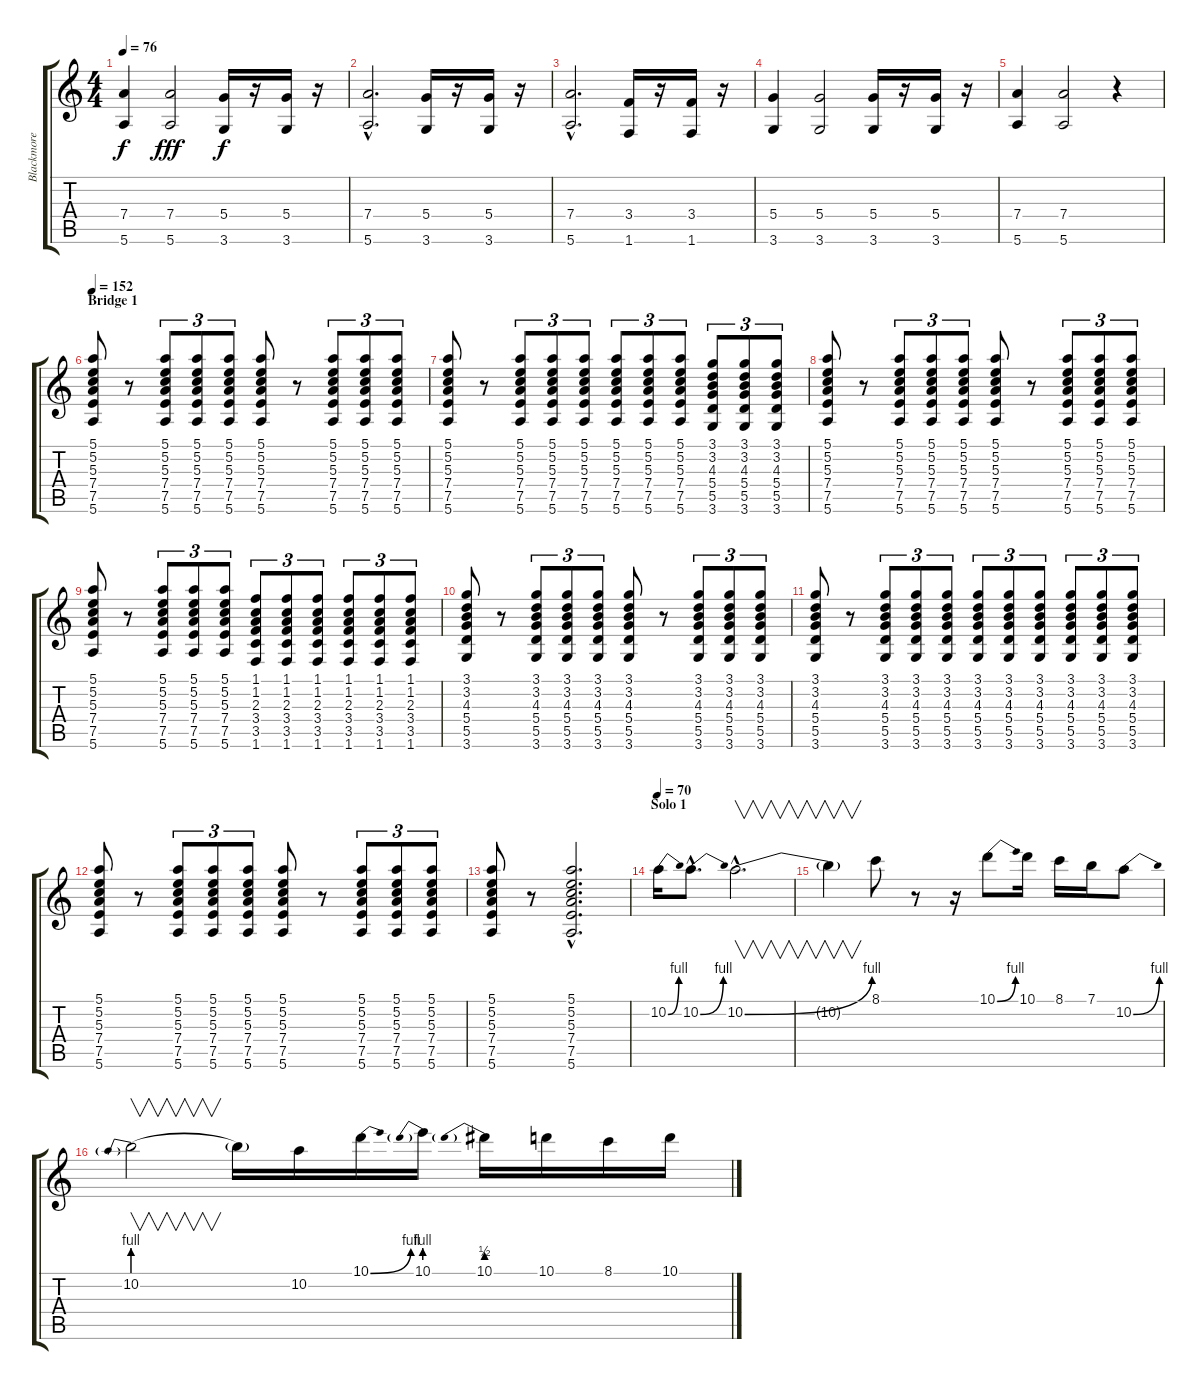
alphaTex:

\track ("Blackmore" "Blackmore") {instrument overdrivenguitar}
\staff {score tabs}
\tuning (E4 B3 G3 D3 A2 E2) {hide}
\ts (4 4)
\tempo 76
\clef g2
\ks c
(7.4 5.6).4{dy f} (7.4 5.6).2{dy fff} (5.4 3.6).16{dy f} r.16 (5.4 3.6).16 r.16 |
(7.4{hac} 5.6{hac}).2{d} (5.4 3.6).16 r.16 (5.4 3.6).16 r.16 |
(7.4{hac} 5.6{hac}).2{d} (3.4 1.6).16 r.16 (3.4 1.6).16 r.16 |
(5.4 3.6).4 (5.4 3.6).2 (5.4 3.6).16 r.16 (5.4 3.6).16 r.16 |
(7.4 5.6).4 (7.4 5.6).2 r.4 |
\section ("" "Bridge 1")
\tempo 152
(5.1 5.2 5.3 7.4 7.5 5.6).8{volume 14} r.8 (5.1 5.2 5.3 7.4 7.5 5.6).8{tu (3 2)} (5.1 5.2 5.3 7.4 7.5 5.6).8{tu (3 2)} (5.1 5.2 5.3 7.4 7.5 5.6).8{tu (3 2)} (5.1 5.2 5.3 7.4 7.5 5.6).8 r.8 (5.1 5.2 5.3 7.4 7.5 5.6).8{tu (3 2)} (5.1 5.2 5.3 7.4 7.5 5.6).8{tu (3 2)} (5.1 5.2 5.3 7.4 7.5 5.6).8{tu (3 2)} |
(5.1 5.2 5.3 7.4 7.5 5.6).8 r.8 (5.1 5.2 5.3 7.4 7.5 5.6).8{tu (3 2)} (5.1 5.2 5.3 7.4 7.5 5.6).8{tu (3 2)} (5.1 5.2 5.3 7.4 7.5 5.6).8{tu (3 2)} (5.1 5.2 5.3 7.4 7.5 5.6).8{tu (3 2)} (5.1 5.2 5.3 7.4 7.5 5.6).8{tu (3 2)} (5.1 5.2 5.3 7.4 7.5 5.6).8{tu (3 2)} (3.1 3.2 4.3 5.4 5.5 3.6).8{tu (3 2)} (3.1 3.2 4.3 5.4 5.5 3.6).8{tu (3 2)} (3.1 3.2 4.3 5.4 5.5 3.6).8{tu (3 2)} |
(5.1 5.2 5.3 7.4 7.5 5.6).8 r.8 (5.1 5.2 5.3 7.4 7.5 5.6).8{tu (3 2)} (5.1 5.2 5.3 7.4 7.5 5.6).8{tu (3 2)} (5.1 5.2 5.3 7.4 7.5 5.6).8{tu (3 2)} (5.1 5.2 5.3 7.4 7.5 5.6).8 r.8 (5.1 5.2 5.3 7.4 7.5 5.6).8{tu (3 2)} (5.1 5.2 5.3 7.4 7.5 5.6).8{tu (3 2)} (5.1 5.2 5.3 7.4 7.5 5.6).8{tu (3 2)} |
(5.1 5.2 5.3 7.4 7.5 5.6).8 r.8 (5.1 5.2 5.3 7.4 7.5 5.6).8{tu (3 2)} (5.1 5.2 5.3 7.4 7.5 5.6).8{tu (3 2)} (5.1 5.2 5.3 7.4 7.5 5.6).8{tu (3 2)} (1.1 1.2 2.3 3.4 3.5 1.6).8{tu (3 2)} (1.1 1.2 2.3 3.4 3.5 1.6).8{tu (3 2)} (1.1 1.2 2.3 3.4 3.5 1.6).8{tu (3 2)} (1.1 1.2 2.3 3.4 3.5 1.6).8{tu (3 2)} (1.1 1.2 2.3 3.4 3.5 1.6).8{tu (3 2)} (1.1 1.2 2.3 3.4 3.5 1.6).8{tu (3 2)} |
(3.1 3.2 4.3 5.4 5.5 3.6).8 r.8 (3.1 3.2 4.3 5.4 5.5 3.6).8{tu (3 2)} (3.1 3.2 4.3 5.4 5.5 3.6).8{tu (3 2)} (3.1 3.2 4.3 5.4 5.5 3.6).8{tu (3 2)} (3.1 3.2 4.3 5.4 5.5 3.6).8 r.8 (3.1 3.2 4.3 5.4 5.5 3.6).8{tu (3 2)} (3.1 3.2 4.3 5.4 5.5 3.6).8{tu (3 2)} (3.1 3.2 4.3 5.4 5.5 3.6).8{tu (3 2)} |
(3.1 3.2 4.3 5.4 5.5 3.6).8 r.8 (3.1 3.2 4.3 5.4 5.5 3.6).8{tu (3 2)} (3.1 3.2 4.3 5.4 5.5 3.6).8{tu (3 2)} (3.1 3.2 4.3 5.4 5.5 3.6).8{tu (3 2)} (3.1 3.2 4.3 5.4 5.5 3.6).8{tu (3 2)} (3.1 3.2 4.3 5.4 5.5 3.6).8{tu (3 2)} (3.1 3.2 4.3 5.4 5.5 3.6).8{tu (3 2)} (3.1 3.2 4.3 5.4 5.5 3.6).8{tu (3 2)} (3.1 3.2 4.3 5.4 5.5 3.6).8{tu (3 2)} (3.1 3.2 4.3 5.4 5.5 3.6).8{tu (3 2)} |
(5.1 5.2 5.3 7.4 7.5 5.6).8 r.8 (5.1 5.2 5.3 7.4 7.5 5.6).8{tu (3 2)} (5.1 5.2 5.3 7.4 7.5 5.6).8{tu (3 2)} (5.1 5.2 5.3 7.4 7.5 5.6).8{tu (3 2)} (5.1 5.2 5.3 7.4 7.5 5.6).8 r.8 (5.1 5.2 5.3 7.4 7.5 5.6).8{tu (3 2)} (5.1 5.2 5.3 7.4 7.5 5.6).8{tu (3 2)} (5.1 5.2 5.3 7.4 7.5 5.6).8{tu (3 2)} |
(5.1 5.2 5.3 7.4 7.5 5.6).8 r.8 (5.1{hac} 5.2{hac} 5.3{hac} 7.4{hac} 7.5{hac} 5.6{hac}).2{d volume 16} |
\section ("" "Solo 1")
\tempo 70
10.2{be (bend 0 0 60 4)}.16{volume 16} 10.2{be (bend 0 0 60 4) hac}.8{d} 10.2{be (bend 0 0 60 4) hac}.2{v d} |
10.2{t}.4{v} 8.1.8 r.8 r.16 10.1{be (bend 0 0 60 4)}.8 10.1.16 8.1.16 7.1.16 10.2{be (bend 0 0 60 4)}.8 |
10.2{be (prebend 0 4 60 4)}.2{v} 10.2{t}.16 10.2.16 10.1{be (bend 0 0 60 4)}.16 10.1{be (prebend 0 4 60 4)}.16 10.1{be (prebend 0 2 60 2)}.16 10.1.16 8.1.16 10.1.16
